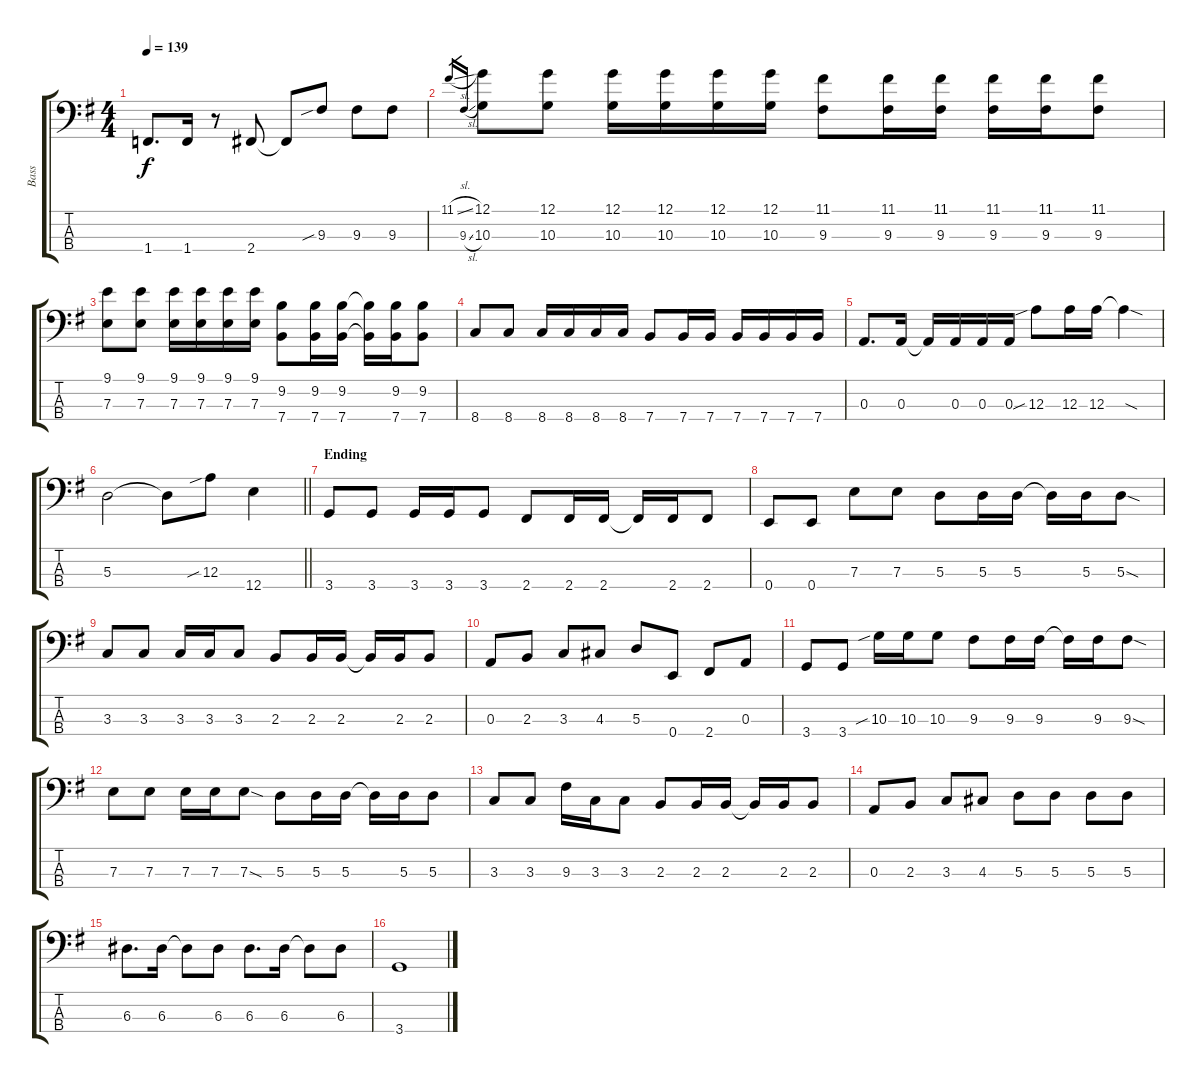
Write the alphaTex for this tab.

\track ("Bass" "Bass") {instrument electricbasspick}
\staff {score tabs}
\tuning (G2 D2 A1 E1) {hide}
\ts (4 4)
\tempo 139
\clef f4
\ks g
1.4.8{d dy f} 1.4.16 r.8 2.4.8 2.4{t}.8 9.3{sib}.8 9.3.8 9.3.8 |
11.1{sl}.16{gr} 9.3{sl}.16{gr} (12.1 10.3).8 (12.1 10.3).8 (12.1 10.3).16 (12.1 10.3).16 (12.1 10.3).16 (12.1 10.3).16 (11.1 9.3).8 (11.1 9.3).16 (11.1 9.3).16 (11.1 9.3).16 (11.1 9.3).16 (11.1 9.3).8 |
(9.1 7.3).8 (9.1 7.3).8 (9.1 7.3).16 (9.1 7.3).16 (9.1 7.3).16 (9.1 7.3).16 (9.2 7.4).8 (9.2 7.4).16 (9.2 7.4).16 (9.2{t} 7.4{t}).16 (9.2 7.4).16 (9.2 7.4).8 |
8.4.8 8.4.8 8.4.16 8.4.16 8.4.16 8.4.16 7.4.8 7.4.16 7.4.16 7.4.16 7.4.16 7.4.16 7.4.16 |
0.3.8{d} 0.3.16 0.3{t}.16 0.3.16 0.3.16 0.3.16 12.3{sib}.8 12.3.16 12.3.16 12.3{sod t}.4 |
\barLineRight lightlight
5.3.2 5.3{t}.8 12.3{sib}.8 12.4.4 |
\section ("" "Ending")
3.4.8 3.4.8 3.4.16 3.4.16 3.4.8 2.4.8 2.4.16 2.4.16 2.4{t}.16 2.4.16 2.4.8 |
0.4.8 0.4.8 7.3.8 7.3.8 5.3.8 5.3.16 5.3.16 5.3{t}.16 5.3.16 5.3{sod}.8 |
3.3.8 3.3.8 3.3.16 3.3.16 3.3.8 2.3.8 2.3.16 2.3.16 2.3{t}.16 2.3.16 2.3.8 |
0.3.8 2.3.8 3.3.8 4.3.8 5.3.8 0.4.8 2.4.8 0.3.8 |
3.4.8 3.4.8 10.3{sib}.16 10.3.16 10.3.8 9.3.8 9.3.16 9.3.16 9.3{t}.16 9.3.16 9.3{sod}.8 |
7.3.8 7.3.8 7.3.16 7.3.16 7.3{sod}.8 5.3.8 5.3.16 5.3.16 5.3{t}.16 5.3.16 5.3.8 |
3.3.8 3.3.8 9.3.16 3.3.16 3.3.8 2.3.8 2.3.16 2.3.16 2.3{t}.16 2.3.16 2.3.8 |
0.3.8 2.3.8 3.3.8 4.3.8 5.3.8 5.3.8 5.3.8 5.3.8 |
6.3.8{d} 6.3.16 6.3{t}.8 6.3.8 6.3.8{d} 6.3.16 6.3{t}.8 6.3.8 |
3.4.1
